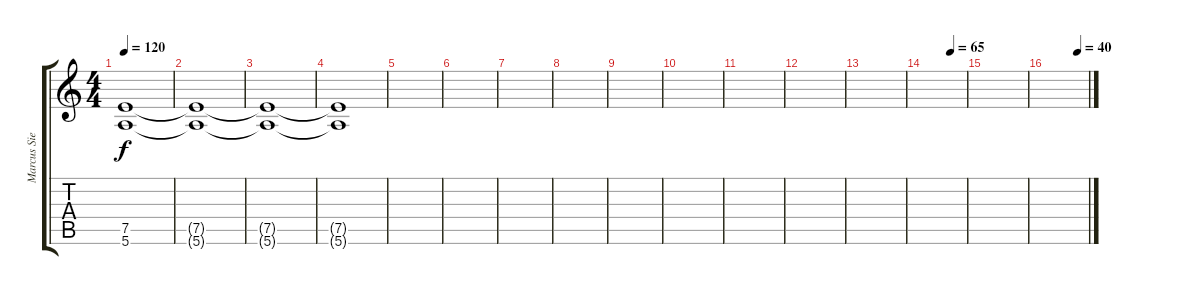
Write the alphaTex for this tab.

\track ("Marcus Siepen" "Marcus Sie") {instrument overdrivenguitar}
\staff {score tabs}
\tuning (E4 B3 G3 D3 A2 E2) {hide}
\ts (4 4)
\tempo 120
\clef g2
\ks c
(7.5 5.6).1{dy f} |
(7.5{t} 5.6{t}).1 |
(7.5{t} 5.6{t}).1 |
(7.5{t} 5.6{t}).1 |
|
|
|
|
|
|
|
|
|
\tempo (65 0.625)
|
|
\tempo (40 0.75)
